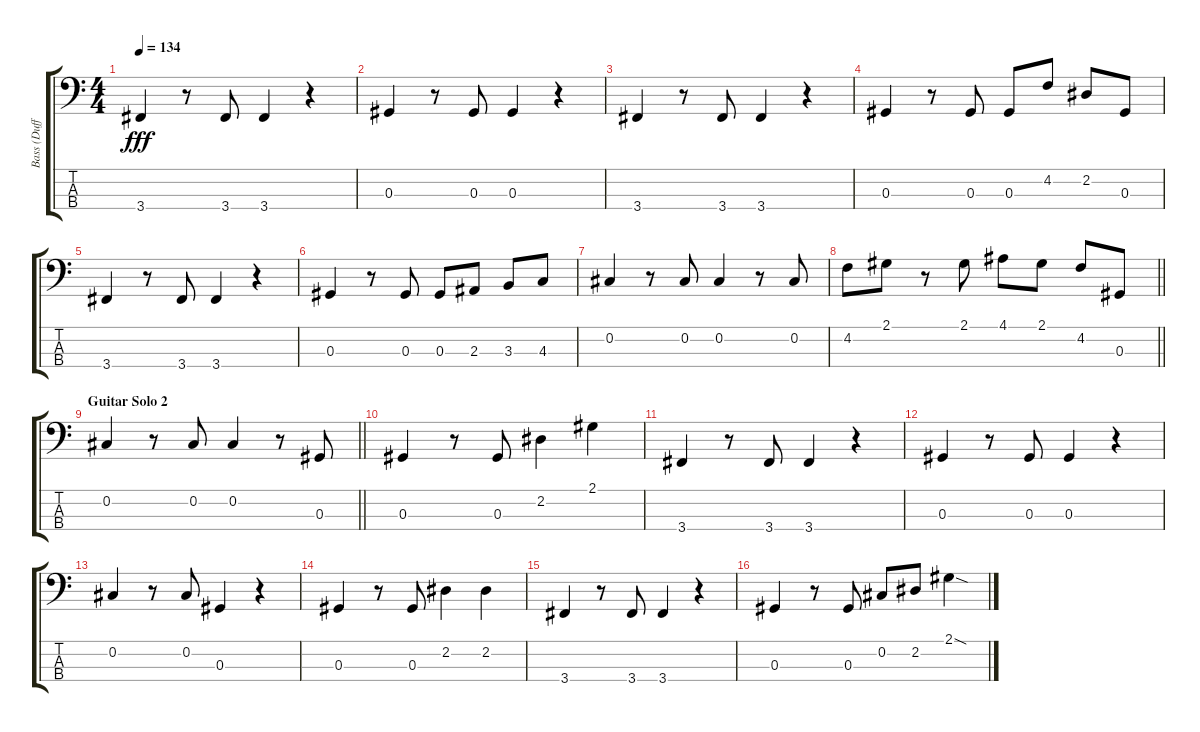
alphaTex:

\track ("Bass (Duff McKagan)" "Bass (Duff") {instrument electricbassfinger}
\staff {score tabs}
\tuning (Gb2 Db2 Ab1 Eb1) {hide}
\ts (4 4)
\tempo 134
\clef f4
\ks c
3.4.4{dy fff} r.8 3.4.8 3.4.4 r.4 |
0.3.4 r.8 0.3.8 0.3.4 r.4 |
3.4.4 r.8 3.4.8 3.4.4 r.4 |
0.3.4 r.8 0.3.8 0.3.8 4.2.8 2.2.8 0.3.8 |
3.4.4 r.8 3.4.8 3.4.4 r.4 |
0.3.4 r.8 0.3.8 0.3.8 2.3.8 3.3.8 4.3.8 |
0.2.4 r.8 0.2.8 0.2.4 r.8 0.2.8 |
\barLineRight lightlight
4.2.8 2.1.8 r.8 2.1.8 4.1.8 2.1.8 4.2.8 0.3.8 |
\section ("" "Guitar Solo 2")
\barLineRight lightlight
0.2.4 r.8 0.2.8 0.2.4 r.8 0.3.8 |
0.3.4 r.8 0.3.8 2.2.4 2.1.4 |
3.4.4 r.8 3.4.8 3.4.4 r.4 |
0.3.4 r.8 0.3.8 0.3.4 r.4 |
0.2.4 r.8 0.2.8 0.3.4 r.4 |
0.3.4 r.8 0.3.8 2.2.4 2.2.4 |
3.4.4 r.8 3.4.8 3.4.4 r.4 |
0.3.4 r.8 0.3.8 0.2.8 2.2.8 2.1{sod}.4
